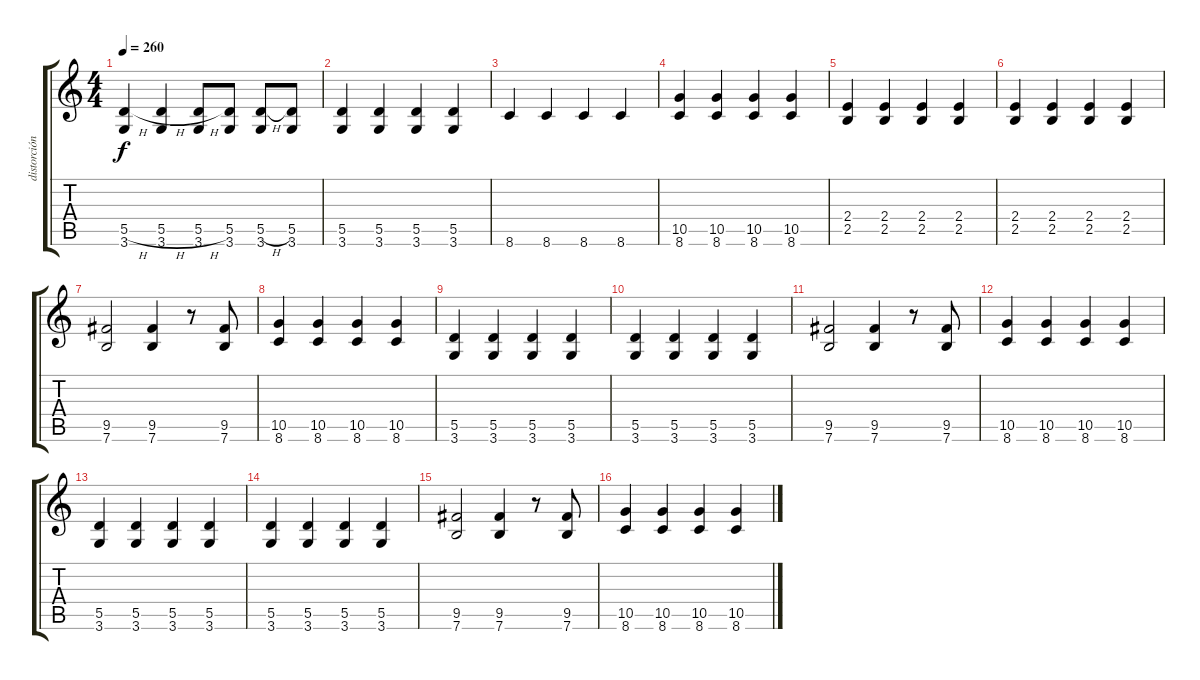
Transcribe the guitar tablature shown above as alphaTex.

\track ("distorción" "distorción") {instrument overdrivenguitar}
\staff {score tabs}
\tuning (E4 B3 G3 D3 A2 E2) {hide}
\ts (4 4)
\tempo 260
\clef g2
\ks c
(5.5{h} 3.6).4{dy f} (5.5{h} 3.6).4 (5.5{h} 3.6).8 (5.5 3.6).8 (5.5{h} 3.6).8 (5.5 3.6).8 |
(5.5 3.6).4 (5.5 3.6).4 (5.5 3.6).4 (5.5 3.6).4 |
8.6.4 8.6.4 8.6.4 8.6.4 |
(10.5 8.6).4 (10.5 8.6).4 (10.5 8.6).4 (10.5 8.6).4 |
(2.4 2.5).4 (2.4 2.5).4 (2.4 2.5).4 (2.4 2.5).4 |
(2.4 2.5).4 (2.4 2.5).4 (2.4 2.5).4 (2.4 2.5).4 |
(9.5 7.6).2 (9.5 7.6).4 r.8 (9.5 7.6).8 |
(10.5 8.6).4 (10.5 8.6).4 (10.5 8.6).4 (10.5 8.6).4 |
(5.5 3.6).4 (5.5 3.6).4 (5.5 3.6).4 (5.5 3.6).4 |
(5.5 3.6).4 (5.5 3.6).4 (5.5 3.6).4 (5.5 3.6).4 |
(9.5 7.6).2 (9.5 7.6).4 r.8 (9.5 7.6).8 |
(10.5 8.6).4 (10.5 8.6).4 (10.5 8.6).4 (10.5 8.6).4 |
(5.5 3.6).4 (5.5 3.6).4 (5.5 3.6).4 (5.5 3.6).4 |
(5.5 3.6).4 (5.5 3.6).4 (5.5 3.6).4 (5.5 3.6).4 |
(9.5 7.6).2 (9.5 7.6).4 r.8 (9.5 7.6).8 |
(10.5 8.6).4 (10.5 8.6).4 (10.5 8.6).4 (10.5 8.6).4
